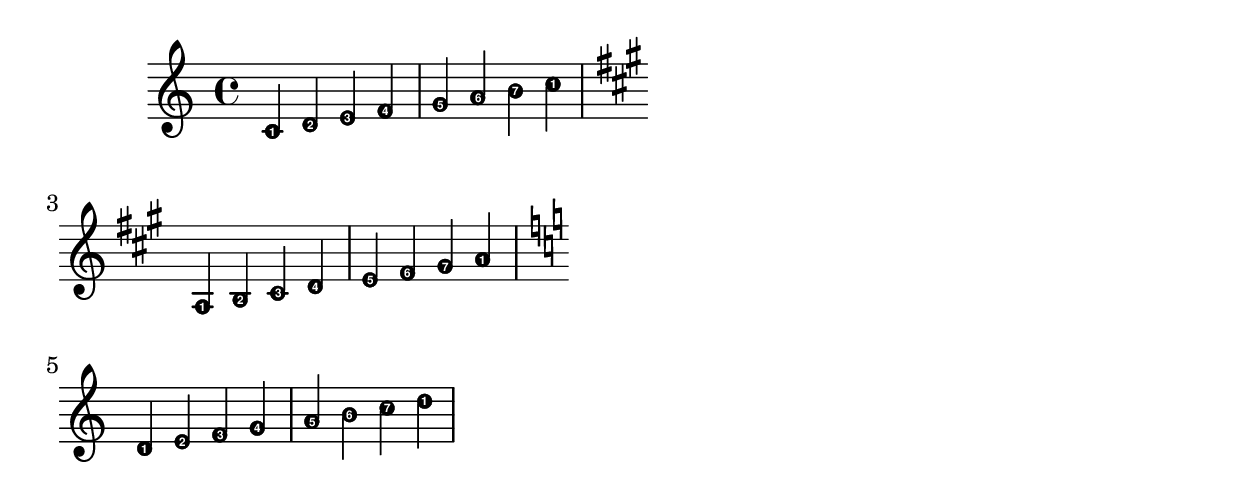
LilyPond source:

\version "2.16.0"

\header {
  lsrtags = "pitches"
  texidoc = "
Easy notation note heads use the @code{note-names} property
of the @code{NoteHead} object to determine what appears inside
the note head.  By overriding this property, it is possible
to print numbers representing the scale-degree.

A simple engraver can be created to do this for every note head
object it sees.
"
  doctitle = "Numbers as easy note heads"
}

#(define Ez_numbers_engraver
   (make-engraver
    (acknowledgers
     ((note-head-interface engraver grob source-engraver)
      (let* ((context (ly:translator-context engraver))
	     (tonic-pitch (ly:context-property context 'tonic))
	     (tonic-name (ly:pitch-notename tonic-pitch))
	     (grob-pitch
	      (ly:event-property (event-cause grob) 'pitch))
	     (grob-name (ly:pitch-notename grob-pitch))
	     (delta (modulo (- grob-name tonic-name) 7))
	     (note-names
	      (make-vector 7 (number->string (1+ delta)))))
	(ly:grob-set-property! grob 'note-names note-names))))))

#(set-global-staff-size 26)

\layout {
  ragged-right = ##t
  \context {
    \Voice
    \consists \Ez_numbers_engraver
  }
}

\relative c' {
  \easyHeadsOn
  c4 d e f
  g4 a b c \break

  \key a \major
  a,4 b cis d
  e4 fis gis a \break

  \key d \dorian
  d,4 e f g
  a4 b c d
}
